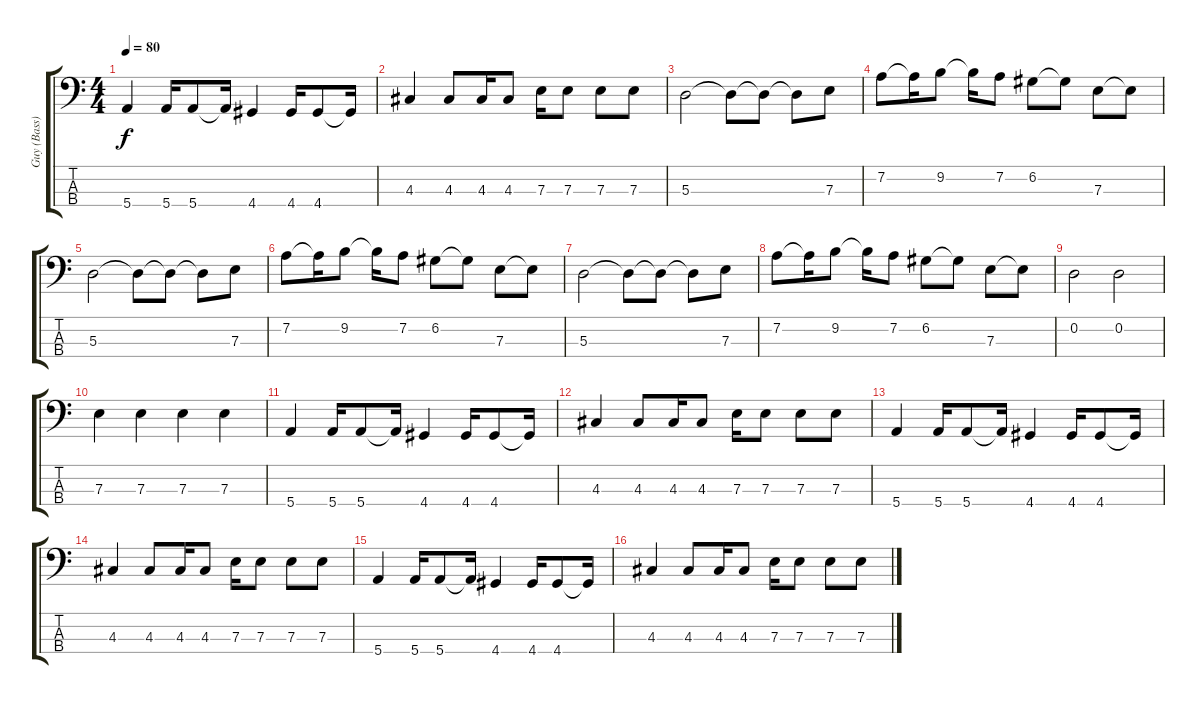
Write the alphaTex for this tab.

\track ("Guy (Bass)" "Guy (Bass)") {instrument electricbassfinger}
\staff {score tabs}
\tuning (G2 D2 A1 E1) {hide}
\ts (4 4)
\tempo 80
\clef f4
\ks c
5.4.4{dy f} 5.4.16 5.4.8 5.4{t}.16 4.4.4 4.4.16 4.4.8 4.4{t}.16 |
4.3.4 4.3.8 4.3.16 4.3.8 7.3.16 7.3.8 7.3.8 7.3.8 |
5.3.2 5.3{t}.8 5.3{t}.8 5.3{t}.8 7.3.8 |
7.2.8 7.2{t}.16 9.2.8 9.2{t}.16 7.2.8 6.2.8 6.2{t}.8 7.3.8 7.3{t}.8 |
5.3.2 5.3{t}.8 5.3{t}.8 5.3{t}.8 7.3.8 |
7.2.8 7.2{t}.16 9.2.8 9.2{t}.16 7.2.8 6.2.8 6.2{t}.8 7.3.8 7.3{t}.8 |
5.3.2 5.3{t}.8 5.3{t}.8 5.3{t}.8 7.3.8 |
7.2.8 7.2{t}.16 9.2.8 9.2{t}.16 7.2.8 6.2.8 6.2{t}.8 7.3.8 7.3{t}.8 |
0.2.2 0.2.2 |
7.3.4 7.3.4 7.3.4 7.3.4 |
5.4.4 5.4.16 5.4.8 5.4{t}.16 4.4.4 4.4.16 4.4.8 4.4{t}.16 |
4.3.4 4.3.8 4.3.16 4.3.8 7.3.16 7.3.8 7.3.8 7.3.8 |
5.4.4 5.4.16 5.4.8 5.4{t}.16 4.4.4 4.4.16 4.4.8 4.4{t}.16 |
4.3.4 4.3.8 4.3.16 4.3.8 7.3.16 7.3.8 7.3.8 7.3.8 |
5.4.4 5.4.16 5.4.8 5.4{t}.16 4.4.4 4.4.16 4.4.8 4.4{t}.16 |
4.3.4 4.3.8 4.3.16 4.3.8 7.3.16 7.3.8 7.3.8 7.3.8
